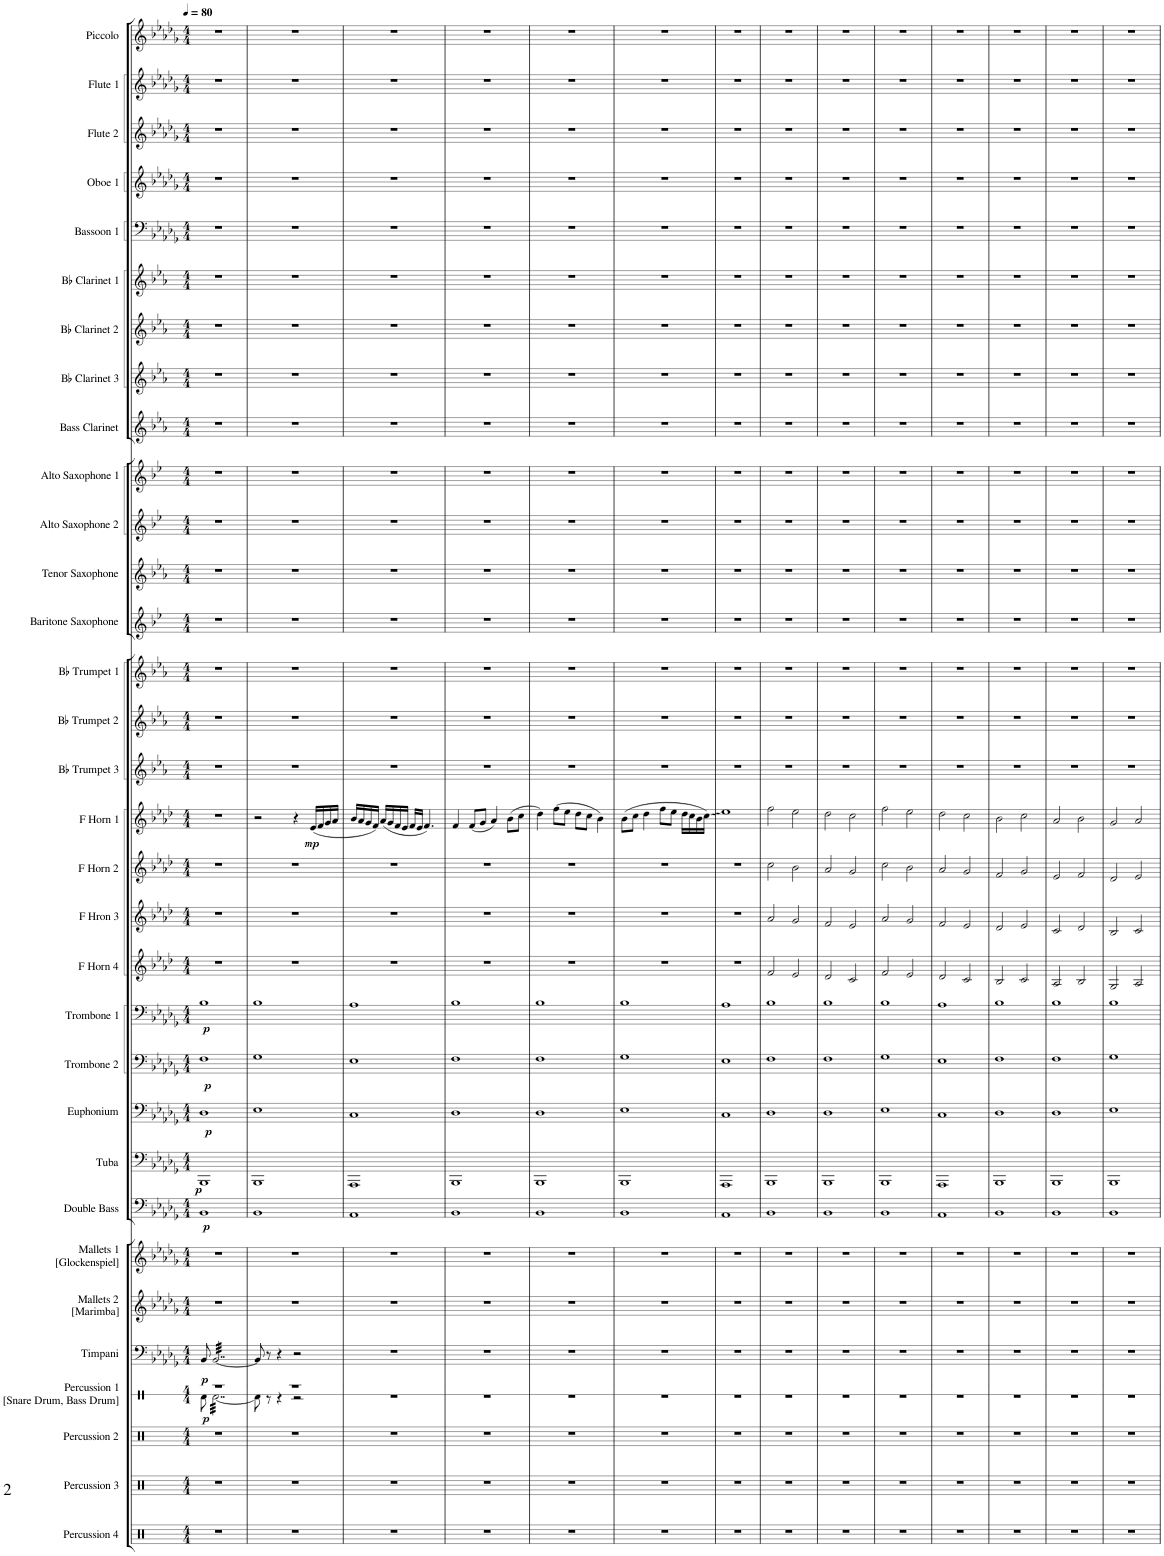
**kern	**kern	**kern	**kern	**dynam	**kern	**dynam	**kern	**kern	**kern	**dynam	**kern	**dynam	**kern	**dynam	**kern	**dynam	**kern	**dynam	**kern	**kern	**kern	**kern	**dynam	**kern	**kern	**kern	**kern	**kern	**kern	**kern	**kern	**kern	**kern	**kern	**kern	**kern	**kern	**kern	**kern
*part32	*part31	*part30	*part29	*part29	*part28	*part28	*part27	*part26	*part25	*part25	*part24	*part24	*part23	*part23	*part22	*part22	*part21	*part21	*part20	*part19	*part18	*part17	*part17	*part16	*part15	*part14	*part13	*part12	*part11	*part10	*part9	*part8	*part7	*part6	*part5	*part4	*part3	*part2	*part1
*staff32	*staff31	*staff30	*staff29	*staff29	*staff28	*staff28	*staff27	*staff26	*staff25	*staff25	*staff24	*staff24	*staff23	*staff23	*staff22	*staff22	*staff21	*staff21	*staff20	*staff19	*staff18	*staff17	*staff17	*staff16	*staff15	*staff14	*staff13	*staff12	*staff11	*staff10	*staff9	*staff8	*staff7	*staff6	*staff5	*staff4	*staff3	*staff2	*staff1
*I"Percussion 4	*I"Percussion 3	*I"Percussion 2	*I"Percussion 1 [Snare Drum, Bass Drum]	*	*I"Timpani	*	*I"Mallets 2 [Marimba]	*I"Mallets 1 [Glockenspiel]	*I"Double Bass	*	*I"Tuba	*	*I"Euphonium	*	*I"Trombone 2	*	*I"Trombone 1	*	*I"F Horn 4	*I"F Hron 3	*I"F Horn 2	*I"F Horn 1	*	*I"Bb Trumpet 3	*I"Bb Trumpet 2	*I"Bb Trumpet 1	*I"Baritone Saxophone	*I"Tenor Saxophone	*I"Alto Saxophone 2	*I"Alto Saxophone 1	*I"Bass Clarinet	*I"Bb Clarinet 3	*I"Bb Clarinet 2	*I"Bb Clarinet 1	*I"Bassoon 1	*I"Oboe 1	*I"Flute 2	*I"Flute 1	*I"Piccolo
*	*	*I'Perc. 2	*I'Perc. 1	*	*I'Timp.	*	*I'Mrm.	*I'Glk.	*I'Db.	*	*I'Tba.	*	*I'Euph.	*	*I'Tbn. 2	*	*I'Tbn. 1	*	*I'F Hn. 4	*I'F Hn. 3	*I'F Hn. 2	*I'F Hn. 1	*	*I'Bb Tpt. 3	*I'Bb Tpt. 2	*I'Bb Tpt. 1	*I'Bar. Sax.	*I'T. Sax.	*I'A. Sax. 2	*I'A. Sax. 1	*I'B. Cl.	*I'Bb Cl. 3	*I'Bb Cl. 2	*I'Bb Cl. 1	*I'Bsn. 1	*I'Ob. 1	*I'Fl. 2	*I'Fl. 1	*I'Picc.
*	*	*	*stria1	*	*	*	*	*	*	*	*	*	*	*	*	*	*	*	*	*	*	*	*	*	*	*	*	*	*	*	*	*	*	*	*	*	*	*	*
*clefX	*clefX	*clefX	*clefX	*	*clefF4	*	*clefG2	*clefG2	*clefF4	*	*clefF4	*	*clefF4	*	*clefF4	*	*clefF4	*	*clefG2	*clefG2	*clefG2	*clefG2	*	*clefG2	*clefG2	*clefG2	*clefG2	*clefG2	*clefG2	*clefG2	*clefG2	*clefG2	*clefG2	*clefG2	*clefF4	*clefG2	*clefG2	*clefG2	*clefG2
*	*	*	*	*	*	*	*	*Trd-14c-24	*Trd7c12	*	*	*	*	*	*	*	*	*	*Trd4c7	*Trd4c7	*Trd4c7	*Trd4c7	*	*Trd1c2	*Trd1c2	*Trd1c2	*Trd12c21	*Trd8c14	*Trd5c9	*Trd5c9	*Trd8c14	*Trd1c2	*Trd1c2	*Trd1c2	*	*	*	*	*Trd-7c-12
*k[]	*k[]	*k[]	*k[]	*	*k[b-e-a-d-g-]	*	*k[b-e-a-d-g-]	*k[b-e-a-d-g-]	*k[b-e-a-d-g-]	*	*k[b-e-a-d-g-]	*	*k[b-e-a-d-g-]	*	*k[b-e-a-d-g-]	*	*k[b-e-a-d-g-]	*	*k[b-e-a-d-]	*k[b-e-a-d-]	*k[b-e-a-d-]	*k[b-e-a-d-]	*	*k[b-e-a-]	*k[b-e-a-]	*k[b-e-a-]	*k[b-e-]	*k[b-e-a-]	*k[b-e-]	*k[b-e-]	*k[b-e-a-]	*k[b-e-a-]	*k[b-e-a-]	*k[b-e-a-]	*k[b-e-a-d-g-]	*k[b-e-a-d-g-]	*k[b-e-a-d-g-]	*k[b-e-a-d-g-]	*k[b-e-a-d-g-]
*M4/4	*M4/4	*M4/4	*M4/4	*	*M4/4	*	*M4/4	*M4/4	*M4/4	*	*M4/4	*	*M4/4	*	*M4/4	*	*M4/4	*	*M4/4	*M4/4	*M4/4	*M4/4	*	*M4/4	*M4/4	*M4/4	*M4/4	*M4/4	*M4/4	*M4/4	*M4/4	*M4/4	*M4/4	*M4/4	*M4/4	*M4/4	*M4/4	*M4/4	*M4/4
*MM80	*MM80	*MM80	*MM80	*	*MM80	*	*MM80	*MM80	*MM80	*	*MM80	*	*MM80	*	*MM80	*	*MM80	*	*MM80	*MM80	*MM80	*MM80	*	*MM80	*MM80	*MM80	*MM80	*MM80	*MM80	*MM80	*MM80	*MM80	*MM80	*MM80	*MM80	*MM80	*MM80	*MM80	*MM80
=1	=1	=1	=1	=1	=1	=1	=1	=1	=1	=1	=1	=1	=1	=1	=1	=1	=1	=1	=1	=1	=1	=1	=1	=1	=1	=1	=1	=1	=1	=1	=1	=1	=1	=1	=1	=1	=1	=1	=1
*	*	*	*^	*	*	*	*	*	*	*	*	*	*	*	*	*	*	*	*	*	*	*	*	*	*	*	*	*	*	*	*	*	*	*	*	*	*	*	*
!	!	!	!	!	!LO:DY:b	!	!LO:DY:b	!	!	!	!LO:DY:b	!	!LO:DY:b	!	!LO:DY:b	!	!LO:DY:b	!	!LO:DY:b	!	!	!	!	!	!	!	!	!	!	!	!	!	!	!	!	!	!	!	!	!
1r	1r	1r	1r	8Rd\	p	8BB-/	p	1r	1r	1BB-	p	1BBB-	p	1D-	p	1F	p	1B-	p	1r	1r	1r	1r	.	1r	1r	1r	1r	1r	1r	1r	1r	1r	1r	1r	1r	1r	1r	1r	1r
*	*	*	*tremolo	*	*	*	*	*	*	*	*	*	*	*	*	*	*	*	*	*	*	*	*	*	*	*	*	*	*	*	*	*	*	*	*	*	*	*	*	*
*	*	*	*	*	*	*tremolo	*	*	*	*	*	*	*	*	*	*	*	*	*	*	*	*	*	*	*	*	*	*	*	*	*	*	*	*	*	*	*	*	*	*
.	.	.	.	[32Rd\LLL	.	[32BB-/LLL	.	.	.	.	.	.	.	.	.	.	.	.	.	.	.	.	.	.	.	.	.	.	.	.	.	.	.	.	.	.	.	.	.	.
.	.	.	.	32Rd\	.	32BB-/	.	.	.	.	.	.	.	.	.	.	.	.	.	.	.	.	.	.	.	.	.	.	.	.	.	.	.	.	.	.	.	.	.	.
.	.	.	.	32Rd\	.	32BB-/	.	.	.	.	.	.	.	.	.	.	.	.	.	.	.	.	.	.	.	.	.	.	.	.	.	.	.	.	.	.	.	.	.	.
.	.	.	.	32Rd\	.	32BB-/	.	.	.	.	.	.	.	.	.	.	.	.	.	.	.	.	.	.	.	.	.	.	.	.	.	.	.	.	.	.	.	.	.	.
.	.	.	.	32Rd\	.	32BB-/	.	.	.	.	.	.	.	.	.	.	.	.	.	.	.	.	.	.	.	.	.	.	.	.	.	.	.	.	.	.	.	.	.	.
.	.	.	.	32Rd\	.	32BB-/	.	.	.	.	.	.	.	.	.	.	.	.	.	.	.	.	.	.	.	.	.	.	.	.	.	.	.	.	.	.	.	.	.	.
.	.	.	.	32Rd\	.	32BB-/	.	.	.	.	.	.	.	.	.	.	.	.	.	.	.	.	.	.	.	.	.	.	.	.	.	.	.	.	.	.	.	.	.	.
.	.	.	.	32Rd\	.	32BB-/	.	.	.	.	.	.	.	.	.	.	.	.	.	.	.	.	.	.	.	.	.	.	.	.	.	.	.	.	.	.	.	.	.	.
.	.	.	.	32Rd\	.	32BB-/	.	.	.	.	.	.	.	.	.	.	.	.	.	.	.	.	.	.	.	.	.	.	.	.	.	.	.	.	.	.	.	.	.	.
.	.	.	.	32Rd\	.	32BB-/	.	.	.	.	.	.	.	.	.	.	.	.	.	.	.	.	.	.	.	.	.	.	.	.	.	.	.	.	.	.	.	.	.	.
.	.	.	.	32Rd\	.	32BB-/	.	.	.	.	.	.	.	.	.	.	.	.	.	.	.	.	.	.	.	.	.	.	.	.	.	.	.	.	.	.	.	.	.	.
.	.	.	.	32Rd\	.	32BB-/	.	.	.	.	.	.	.	.	.	.	.	.	.	.	.	.	.	.	.	.	.	.	.	.	.	.	.	.	.	.	.	.	.	.
.	.	.	.	32Rd\	.	32BB-/	.	.	.	.	.	.	.	.	.	.	.	.	.	.	.	.	.	.	.	.	.	.	.	.	.	.	.	.	.	.	.	.	.	.
.	.	.	.	32Rd\	.	32BB-/	.	.	.	.	.	.	.	.	.	.	.	.	.	.	.	.	.	.	.	.	.	.	.	.	.	.	.	.	.	.	.	.	.	.
.	.	.	.	32Rd\	.	32BB-/	.	.	.	.	.	.	.	.	.	.	.	.	.	.	.	.	.	.	.	.	.	.	.	.	.	.	.	.	.	.	.	.	.	.
.	.	.	.	32Rd\	.	32BB-/	.	.	.	.	.	.	.	.	.	.	.	.	.	.	.	.	.	.	.	.	.	.	.	.	.	.	.	.	.	.	.	.	.	.
.	.	.	.	32Rd\	.	32BB-/	.	.	.	.	.	.	.	.	.	.	.	.	.	.	.	.	.	.	.	.	.	.	.	.	.	.	.	.	.	.	.	.	.	.
.	.	.	.	32Rd\	.	32BB-/	.	.	.	.	.	.	.	.	.	.	.	.	.	.	.	.	.	.	.	.	.	.	.	.	.	.	.	.	.	.	.	.	.	.
.	.	.	.	32Rd\	.	32BB-/	.	.	.	.	.	.	.	.	.	.	.	.	.	.	.	.	.	.	.	.	.	.	.	.	.	.	.	.	.	.	.	.	.	.
.	.	.	.	32Rd\	.	32BB-/	.	.	.	.	.	.	.	.	.	.	.	.	.	.	.	.	.	.	.	.	.	.	.	.	.	.	.	.	.	.	.	.	.	.
.	.	.	.	32Rd\	.	32BB-/	.	.	.	.	.	.	.	.	.	.	.	.	.	.	.	.	.	.	.	.	.	.	.	.	.	.	.	.	.	.	.	.	.	.
.	.	.	.	32Rd\	.	32BB-/	.	.	.	.	.	.	.	.	.	.	.	.	.	.	.	.	.	.	.	.	.	.	.	.	.	.	.	.	.	.	.	.	.	.
.	.	.	.	32Rd\	.	32BB-/	.	.	.	.	.	.	.	.	.	.	.	.	.	.	.	.	.	.	.	.	.	.	.	.	.	.	.	.	.	.	.	.	.	.
.	.	.	.	32Rd\	.	32BB-/	.	.	.	.	.	.	.	.	.	.	.	.	.	.	.	.	.	.	.	.	.	.	.	.	.	.	.	.	.	.	.	.	.	.
.	.	.	.	32Rd\	.	32BB-/	.	.	.	.	.	.	.	.	.	.	.	.	.	.	.	.	.	.	.	.	.	.	.	.	.	.	.	.	.	.	.	.	.	.
.	.	.	.	32Rd\	.	32BB-/	.	.	.	.	.	.	.	.	.	.	.	.	.	.	.	.	.	.	.	.	.	.	.	.	.	.	.	.	.	.	.	.	.	.
.	.	.	.	32Rd\	.	32BB-/	.	.	.	.	.	.	.	.	.	.	.	.	.	.	.	.	.	.	.	.	.	.	.	.	.	.	.	.	.	.	.	.	.	.
.	.	.	.	32Rd\JJJ	.	32BB-/JJJ	.	.	.	.	.	.	.	.	.	.	.	.	.	.	.	.	.	.	.	.	.	.	.	.	.	.	.	.	.	.	.	.	.	.
*	*	*	*	*	*	*Xtremolo	*	*	*	*	*	*	*	*	*	*	*	*	*	*	*	*	*	*	*	*	*	*	*	*	*	*	*	*	*	*	*	*	*	*
*	*	*	*Xtremolo	*	*	*	*	*	*	*	*	*	*	*	*	*	*	*	*	*	*	*	*	*	*	*	*	*	*	*	*	*	*	*	*	*	*	*	*	*
=2	=2	=2	=2	=2	=2	=2	=2	=2	=2	=2	=2	=2	=2	=2	=2	=2	=2	=2	=2	=2	=2	=2	=2	=2	=2	=2	=2	=2	=2	=2	=2	=2	=2	=2	=2	=2	=2	=2	=2	=2
1r	1r	1r	1r	8Rd\]	.	8BB-/]	.	1r	1r	1BB-	.	1BBB-	.	1E-	.	1G-	.	1B-	.	1r	1r	1r	2r	.	1r	1r	1r	1r	1r	1r	1r	1r	1r	1r	1r	1r	1r	1r	1r	1r
.	.	.	.	8r	.	8r	.	.	.	.	.	.	.	.	.	.	.	.	.	.	.	.	.	.	.	.	.	.	.	.	.	.	.	.	.	.	.	.	.	.
.	.	.	.	4r	.	4r	.	.	.	.	.	.	.	.	.	.	.	.	.	.	.	.	.	.	.	.	.	.	.	.	.	.	.	.	.	.	.	.	.	.
.	.	.	.	2r	.	2r	.	.	.	.	.	.	.	.	.	.	.	.	.	.	.	.	4r	.	.	.	.	.	.	.	.	.	.	.	.	.	.	.	.	.
!	!	!	!	!	!	!	!	!	!	!	!	!	!	!	!	!	!	!	!	!	!	!	!	!LO:DY:b	!	!	!	!	!	!	!	!	!	!	!	!	!	!	!	!
.	.	.	.	.	.	.	.	.	.	.	.	.	.	.	.	.	.	.	.	.	.	.	(16e-/LL	mp	.	.	.	.	.	.	.	.	.	.	.	.	.	.	.	.
.	.	.	.	.	.	.	.	.	.	.	.	.	.	.	.	.	.	.	.	.	.	.	16f/	.	.	.	.	.	.	.	.	.	.	.	.	.	.	.	.	.
.	.	.	.	.	.	.	.	.	.	.	.	.	.	.	.	.	.	.	.	.	.	.	16g/	.	.	.	.	.	.	.	.	.	.	.	.	.	.	.	.	.
.	.	.	.	.	.	.	.	.	.	.	.	.	.	.	.	.	.	.	.	.	.	.	16a-/JJ	.	.	.	.	.	.	.	.	.	.	.	.	.	.	.	.	.
*	*	*	*v	*v	*	*	*	*	*	*	*	*	*	*	*	*	*	*	*	*	*	*	*	*	*	*	*	*	*	*	*	*	*	*	*	*	*	*	*	*
=3	=3	=3	=3	=3	=3	=3	=3	=3	=3	=3	=3	=3	=3	=3	=3	=3	=3	=3	=3	=3	=3	=3	=3	=3	=3	=3	=3	=3	=3	=3	=3	=3	=3	=3	=3	=3	=3	=3	=3
1r	1r	1r	1r	.	1r	.	1r	1r	1AA-	.	1AAA-	.	1C	.	1E-	.	1A-	.	1r	1r	1r	16b-/LL	.	1r	1r	1r	1r	1r	1r	1r	1r	1r	1r	1r	1r	1r	1r	1r	1r
.	.	.	.	.	.	.	.	.	.	.	.	.	.	.	.	.	.	.	.	.	.	16a-/	.	.	.	.	.	.	.	.	.	.	.	.	.	.	.	.	.
.	.	.	.	.	.	.	.	.	.	.	.	.	.	.	.	.	.	.	.	.	.	16g/	.	.	.	.	.	.	.	.	.	.	.	.	.	.	.	.	.
.	.	.	.	.	.	.	.	.	.	.	.	.	.	.	.	.	.	.	.	.	.	16f/JJ)	.	.	.	.	.	.	.	.	.	.	.	.	.	.	.	.	.
.	.	.	.	.	.	.	.	.	.	.	.	.	.	.	.	.	.	.	.	.	.	(16a-/LL	.	.	.	.	.	.	.	.	.	.	.	.	.	.	.	.	.
.	.	.	.	.	.	.	.	.	.	.	.	.	.	.	.	.	.	.	.	.	.	16g/	.	.	.	.	.	.	.	.	.	.	.	.	.	.	.	.	.
.	.	.	.	.	.	.	.	.	.	.	.	.	.	.	.	.	.	.	.	.	.	16f/	.	.	.	.	.	.	.	.	.	.	.	.	.	.	.	.	.
.	.	.	.	.	.	.	.	.	.	.	.	.	.	.	.	.	.	.	.	.	.	16e-/JJ	.	.	.	.	.	.	.	.	.	.	.	.	.	.	.	.	.
.	.	.	.	.	.	.	.	.	.	.	.	.	.	.	.	.	.	.	.	.	.	16f/LL	.	.	.	.	.	.	.	.	.	.	.	.	.	.	.	.	.
.	.	.	.	.	.	.	.	.	.	.	.	.	.	.	.	.	.	.	.	.	.	16e-/JJ	.	.	.	.	.	.	.	.	.	.	.	.	.	.	.	.	.
.	.	.	.	.	.	.	.	.	.	.	.	.	.	.	.	.	.	.	.	.	.	4.f/)	.	.	.	.	.	.	.	.	.	.	.	.	.	.	.	.	.
=4	=4	=4	=4	=4	=4	=4	=4	=4	=4	=4	=4	=4	=4	=4	=4	=4	=4	=4	=4	=4	=4	=4	=4	=4	=4	=4	=4	=4	=4	=4	=4	=4	=4	=4	=4	=4	=4	=4	=4
1r	1r	1r	1r	.	1r	.	1r	1r	1BB-	.	1BBB-	.	1D-	.	1F	.	1B-	.	1r	1r	1r	4f/	.	1r	1r	1r	1r	1r	1r	1r	1r	1r	1r	1r	1r	1r	1r	1r	1r
.	.	.	.	.	.	.	.	.	.	.	.	.	.	.	.	.	.	.	.	.	.	(8f/L	.	.	.	.	.	.	.	.	.	.	.	.	.	.	.	.	.
.	.	.	.	.	.	.	.	.	.	.	.	.	.	.	.	.	.	.	.	.	.	8g/J	.	.	.	.	.	.	.	.	.	.	.	.	.	.	.	.	.
.	.	.	.	.	.	.	.	.	.	.	.	.	.	.	.	.	.	.	.	.	.	4a-/)	.	.	.	.	.	.	.	.	.	.	.	.	.	.	.	.	.
.	.	.	.	.	.	.	.	.	.	.	.	.	.	.	.	.	.	.	.	.	.	(8b-\L	.	.	.	.	.	.	.	.	.	.	.	.	.	.	.	.	.
.	.	.	.	.	.	.	.	.	.	.	.	.	.	.	.	.	.	.	.	.	.	8cc\J	.	.	.	.	.	.	.	.	.	.	.	.	.	.	.	.	.
=5	=5	=5	=5	=5	=5	=5	=5	=5	=5	=5	=5	=5	=5	=5	=5	=5	=5	=5	=5	=5	=5	=5	=5	=5	=5	=5	=5	=5	=5	=5	=5	=5	=5	=5	=5	=5	=5	=5	=5
1r	1r	1r	1r	.	1r	.	1r	1r	1BB-	.	1BBB-	.	1D-	.	1F	.	1B-	.	1r	1r	1r	4dd-\)	.	1r	1r	1r	1r	1r	1r	1r	1r	1r	1r	1r	1r	1r	1r	1r	1r
.	.	.	.	.	.	.	.	.	.	.	.	.	.	.	.	.	.	.	.	.	.	(8ff\L	.	.	.	.	.	.	.	.	.	.	.	.	.	.	.	.	.
.	.	.	.	.	.	.	.	.	.	.	.	.	.	.	.	.	.	.	.	.	.	8ee-\J	.	.	.	.	.	.	.	.	.	.	.	.	.	.	.	.	.
.	.	.	.	.	.	.	.	.	.	.	.	.	.	.	.	.	.	.	.	.	.	8dd-\L	.	.	.	.	.	.	.	.	.	.	.	.	.	.	.	.	.
.	.	.	.	.	.	.	.	.	.	.	.	.	.	.	.	.	.	.	.	.	.	8cc\J	.	.	.	.	.	.	.	.	.	.	.	.	.	.	.	.	.
.	.	.	.	.	.	.	.	.	.	.	.	.	.	.	.	.	.	.	.	.	.	4b-\)	.	.	.	.	.	.	.	.	.	.	.	.	.	.	.	.	.
=6	=6	=6	=6	=6	=6	=6	=6	=6	=6	=6	=6	=6	=6	=6	=6	=6	=6	=6	=6	=6	=6	=6	=6	=6	=6	=6	=6	=6	=6	=6	=6	=6	=6	=6	=6	=6	=6	=6	=6
1r	1r	1r	1r	.	1r	.	1r	1r	1BB-	.	1BBB-	.	1E-	.	1G-	.	1B-	.	1r	1r	1r	(8b-\L	.	1r	1r	1r	1r	1r	1r	1r	1r	1r	1r	1r	1r	1r	1r	1r	1r
.	.	.	.	.	.	.	.	.	.	.	.	.	.	.	.	.	.	.	.	.	.	8cc\J	.	.	.	.	.	.	.	.	.	.	.	.	.	.	.	.	.
.	.	.	.	.	.	.	.	.	.	.	.	.	.	.	.	.	.	.	.	.	.	4dd-\	.	.	.	.	.	.	.	.	.	.	.	.	.	.	.	.	.
.	.	.	.	.	.	.	.	.	.	.	.	.	.	.	.	.	.	.	.	.	.	8ff\L	.	.	.	.	.	.	.	.	.	.	.	.	.	.	.	.	.
.	.	.	.	.	.	.	.	.	.	.	.	.	.	.	.	.	.	.	.	.	.	8ee-\J	.	.	.	.	.	.	.	.	.	.	.	.	.	.	.	.	.
.	.	.	.	.	.	.	.	.	.	.	.	.	.	.	.	.	.	.	.	.	.	16dd-\LL	.	.	.	.	.	.	.	.	.	.	.	.	.	.	.	.	.
.	.	.	.	.	.	.	.	.	.	.	.	.	.	.	.	.	.	.	.	.	.	16cc\	.	.	.	.	.	.	.	.	.	.	.	.	.	.	.	.	.
.	.	.	.	.	.	.	.	.	.	.	.	.	.	.	.	.	.	.	.	.	.	16b-\	.	.	.	.	.	.	.	.	.	.	.	.	.	.	.	.	.
.	.	.	.	.	.	.	.	.	.	.	.	.	.	.	.	.	.	.	.	.	.	16cc\JJ)	.	.	.	.	.	.	.	.	.	.	.	.	.	.	.	.	.
=7	=7	=7	=7	=7	=7	=7	=7	=7	=7	=7	=7	=7	=7	=7	=7	=7	=7	=7	=7	=7	=7	=7	=7	=7	=7	=7	=7	=7	=7	=7	=7	=7	=7	=7	=7	=7	=7	=7	=7
1r	1r	1r	1r	.	1r	.	1r	1r	1AA-	.	1AAA-	.	1C	.	1E-	.	1A-	.	1r	1r	1r	1ee-	.	1r	1r	1r	1r	1r	1r	1r	1r	1r	1r	1r	1r	1r	1r	1r	1r
=8	=8	=8	=8	=8	=8	=8	=8	=8	=8	=8	=8	=8	=8	=8	=8	=8	=8	=8	=8	=8	=8	=8	=8	=8	=8	=8	=8	=8	=8	=8	=8	=8	=8	=8	=8	=8	=8	=8	=8
1r	1r	1r	1r	.	1r	.	1r	1r	1BB-	.	1BBB-	.	1D-	.	1F	.	1B-	.	2f/	2a-/	2cc\	2ff\	.	1r	1r	1r	1r	1r	1r	1r	1r	1r	1r	1r	1r	1r	1r	1r	1r
.	.	.	.	.	.	.	.	.	.	.	.	.	.	.	.	.	.	.	2e-/	2g/	2b-\	2ee-\	.	.	.	.	.	.	.	.	.	.	.	.	.	.	.	.	.
=9	=9	=9	=9	=9	=9	=9	=9	=9	=9	=9	=9	=9	=9	=9	=9	=9	=9	=9	=9	=9	=9	=9	=9	=9	=9	=9	=9	=9	=9	=9	=9	=9	=9	=9	=9	=9	=9	=9	=9
1r	1r	1r	1r	.	1r	.	1r	1r	1BB-	.	1BBB-	.	1D-	.	1F	.	1B-	.	2d-/	2f/	2a-/	2dd-\	.	1r	1r	1r	1r	1r	1r	1r	1r	1r	1r	1r	1r	1r	1r	1r	1r
.	.	.	.	.	.	.	.	.	.	.	.	.	.	.	.	.	.	.	2c/	2e-/	2g/	2cc\	.	.	.	.	.	.	.	.	.	.	.	.	.	.	.	.	.
=10	=10	=10	=10	=10	=10	=10	=10	=10	=10	=10	=10	=10	=10	=10	=10	=10	=10	=10	=10	=10	=10	=10	=10	=10	=10	=10	=10	=10	=10	=10	=10	=10	=10	=10	=10	=10	=10	=10	=10
1r	1r	1r	1r	.	1r	.	1r	1r	1BB-	.	1BBB-	.	1E-	.	1G-	.	1B-	.	2f/	2a-/	2cc\	2ff\	.	1r	1r	1r	1r	1r	1r	1r	1r	1r	1r	1r	1r	1r	1r	1r	1r
.	.	.	.	.	.	.	.	.	.	.	.	.	.	.	.	.	.	.	2e-/	2g/	2b-\	2ee-\	.	.	.	.	.	.	.	.	.	.	.	.	.	.	.	.	.
=11	=11	=11	=11	=11	=11	=11	=11	=11	=11	=11	=11	=11	=11	=11	=11	=11	=11	=11	=11	=11	=11	=11	=11	=11	=11	=11	=11	=11	=11	=11	=11	=11	=11	=11	=11	=11	=11	=11	=11
1r	1r	1r	1r	.	1r	.	1r	1r	1AA-	.	1AAA-	.	1C	.	1E-	.	1A-	.	2d-/	2f/	2a-/	2dd-\	.	1r	1r	1r	1r	1r	1r	1r	1r	1r	1r	1r	1r	1r	1r	1r	1r
.	.	.	.	.	.	.	.	.	.	.	.	.	.	.	.	.	.	.	2c/	2e-/	2g/	2cc\	.	.	.	.	.	.	.	.	.	.	.	.	.	.	.	.	.
=12	=12	=12	=12	=12	=12	=12	=12	=12	=12	=12	=12	=12	=12	=12	=12	=12	=12	=12	=12	=12	=12	=12	=12	=12	=12	=12	=12	=12	=12	=12	=12	=12	=12	=12	=12	=12	=12	=12	=12
1r	1r	1r	1r	.	1r	.	1r	1r	1BB-	.	1BBB-	.	1D-	.	1F	.	1B-	.	2B-/	2d-/	2f/	2b-\	.	1r	1r	1r	1r	1r	1r	1r	1r	1r	1r	1r	1r	1r	1r	1r	1r
.	.	.	.	.	.	.	.	.	.	.	.	.	.	.	.	.	.	.	2c/	2e-/	2g/	2cc\	.	.	.	.	.	.	.	.	.	.	.	.	.	.	.	.	.
=13	=13	=13	=13	=13	=13	=13	=13	=13	=13	=13	=13	=13	=13	=13	=13	=13	=13	=13	=13	=13	=13	=13	=13	=13	=13	=13	=13	=13	=13	=13	=13	=13	=13	=13	=13	=13	=13	=13	=13
1r	1r	1r	1r	.	1r	.	1r	1r	1BB-	.	1BBB-	.	1D-	.	1F	.	1B-	.	2A-/	2c/	2e-/	2a-/	.	1r	1r	1r	1r	1r	1r	1r	1r	1r	1r	1r	1r	1r	1r	1r	1r
.	.	.	.	.	.	.	.	.	.	.	.	.	.	.	.	.	.	.	2B-/	2d-/	2f/	2b-\	.	.	.	.	.	.	.	.	.	.	.	.	.	.	.	.	.
=14	=14	=14	=14	=14	=14	=14	=14	=14	=14	=14	=14	=14	=14	=14	=14	=14	=14	=14	=14	=14	=14	=14	=14	=14	=14	=14	=14	=14	=14	=14	=14	=14	=14	=14	=14	=14	=14	=14	=14
1r	1r	1r	1r	.	1r	.	1r	1r	1BB-	.	1BBB-	.	1E-	.	1G-	.	1B-	.	2G/	2B-/	2d-/	2g/	.	1r	1r	1r	1r	1r	1r	1r	1r	1r	1r	1r	1r	1r	1r	1r	1r
.	.	.	.	.	.	.	.	.	.	.	.	.	.	.	.	.	.	.	2A-/	2c/	2e-/	2a-/	.	.	.	.	.	.	.	.	.	.	.	.	.	.	.	.	.
=	=	=	=	=	=	=	=	=	=	=	=	=	=	=	=	=	=	=	=	=	=	=	=	=	=	=	=	=	=	=	=	=	=	=	=	=	=	=	=
*-	*-	*-	*-	*-	*-	*-	*-	*-	*-	*-	*-	*-	*-	*-	*-	*-	*-	*-	*-	*-	*-	*-	*-	*-	*-	*-	*-	*-	*-	*-	*-	*-	*-	*-	*-	*-	*-	*-	*-
